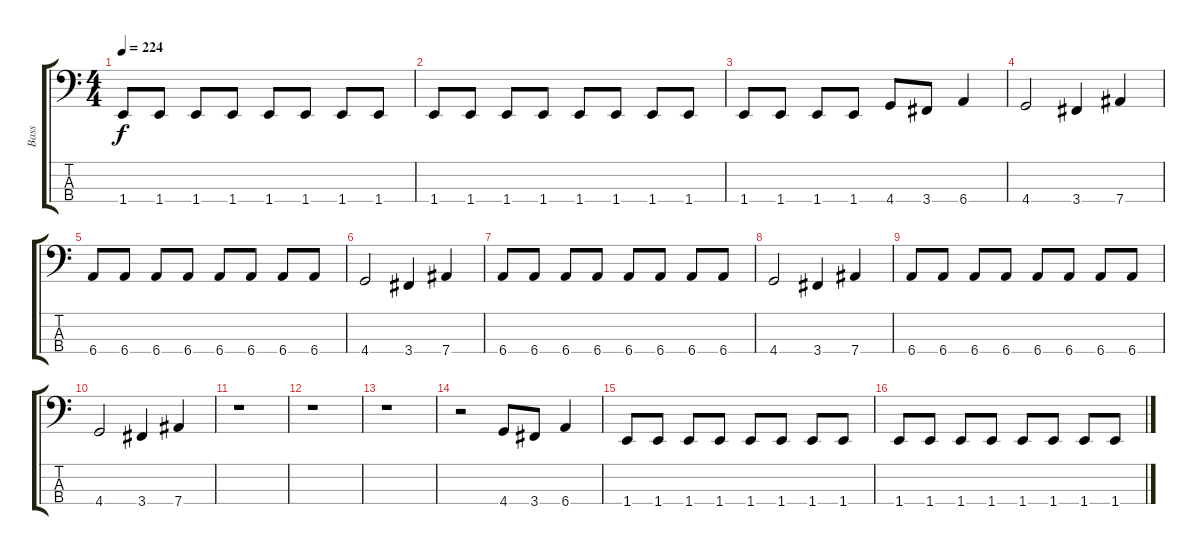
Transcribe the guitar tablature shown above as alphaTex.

\track ("Bass" "Bass") {instrument electricbasspick}
\staff {score tabs}
\tuning (Gb2 Db2 Ab1 Eb1) {hide}
\ts (4 4)
\tempo 224
\clef f4
\ks c
1.4.8{dy f} 1.4.8 1.4.8 1.4.8 1.4.8 1.4.8 1.4.8 1.4.8 |
1.4.8 1.4.8 1.4.8 1.4.8 1.4.8 1.4.8 1.4.8 1.4.8 |
1.4.8 1.4.8 1.4.8 1.4.8 4.4.8 3.4.8 6.4.4 |
4.4.2 3.4.4 7.4.4 |
6.4.8 6.4.8 6.4.8 6.4.8 6.4.8 6.4.8 6.4.8 6.4.8 |
4.4.2 3.4.4 7.4.4 |
6.4.8 6.4.8 6.4.8 6.4.8 6.4.8 6.4.8 6.4.8 6.4.8 |
4.4.2 3.4.4 7.4.4 |
6.4.8 6.4.8 6.4.8 6.4.8 6.4.8 6.4.8 6.4.8 6.4.8 |
4.4.2 3.4.4 7.4.4 |
r.1 |
r.1 |
r.1 |
r.2 4.4.8 3.4.8 6.4.4 |
1.4.8 1.4.8 1.4.8 1.4.8 1.4.8 1.4.8 1.4.8 1.4.8 |
1.4.8 1.4.8 1.4.8 1.4.8 1.4.8 1.4.8 1.4.8 1.4.8
